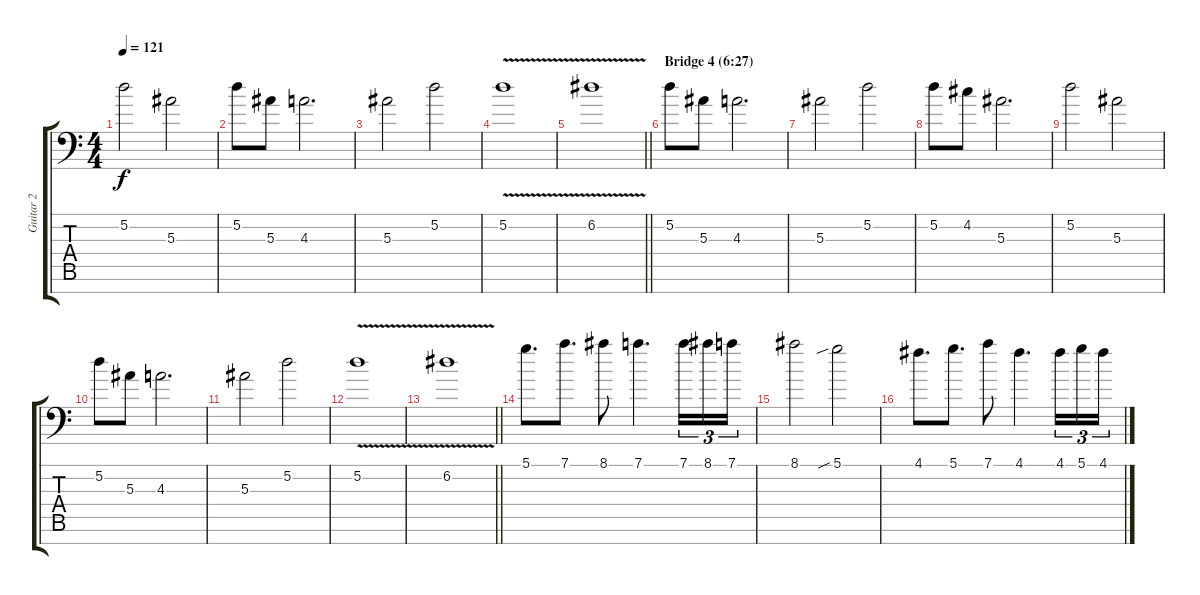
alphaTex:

\track ("Guitar 2" "Guitar 2") {instrument distortionguitar}
\staff {score tabs}
\tuning (D4 A3 F3 C3 G2 D2 A1) {hide}
\ts (4 4)
\tempo 121
\clef f4
\ks c
5.2.2{dy f} 5.3.2 |
5.2.8 5.3.8 4.3.2{d} |
5.3.2 5.2.2 |
5.2{v}.1 |
\barLineRight lightlight
6.2{v}.1 |
\section ("" "Bridge 4 (6:27)")
5.2.8 5.3.8 4.3.2{d} |
5.3.2 5.2.2 |
5.2.8 4.2.8 5.3.2{d} |
5.2.2 5.3.2 |
5.2.8 5.3.8 4.3.2{d} |
5.3.2 5.2.2 |
5.2{v}.1 |
\barLineRight lightlight
6.2{v}.1 |
5.1.8{d} 7.1.8{d} 8.1.8 7.1.4{d} 7.1.16{tu (3 2)} 8.1.16{tu (3 2)} 7.1.16{tu (3 2)} |
8.1.2 5.1{sib}.2 |
4.1.8{d} 5.1.8{d} 7.1.8 4.1.4{d} 4.1.16{tu (3 2)} 5.1.16{tu (3 2)} 4.1.16{tu (3 2)}
